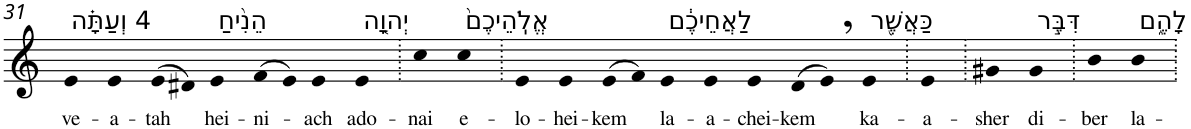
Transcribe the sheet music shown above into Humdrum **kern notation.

**kern	**text
*part1	*part1
*staff1	*staff1
*I"Piano	*
*I'Pno	*
!!LO:PB:g=z
*clefG2	*
*k[]	*
=31	=31
!LO:TX:a:t=4 וְעַתָּ֗ה	!
!	!LO:LY:b
4e	ve-
!	!LO:LY:b
4e	-a-
!	!LO:LY:b
(>8e	-tah
8d#X)	.
!LO:TX:a:t=הֵנִ֨יחַ	!
!	!LO:LY:b
4e	hei-
!	!LO:LY:b
(>8f	-ni-
8e)	.
!	!LO:LY:b
4e	-ach
!LO:TX:a:t=יְהוָ֤ה	!
!	!LO:LY:b
4e	ado-
=32.	=32.
!	!LO:LY:b
4cc	-nai
!LO:TX:a:t=אֱלֹֽהֵיכֶם֙	!
!	!LO:LY:b
4cc	e-
=33.	=33.
!	!LO:LY:b
4e	-lo-
!	!LO:LY:b
4e	-hei-
!	!LO:LY:b
(>8e	-kem
8f)	.
!LO:TX:a:t=לַאֲחֵיכֶ֔ם	!
!	!LO:LY:b
4e	la-
!	!LO:LY:b
4e	-a-
!	!LO:LY:b
4e	-chei-
!	!LO:LY:b
(>8d	-kem
8e,)	.
!LO:TX:a:t=כַּאֲשֶׁ֖ר	!
!	!LO:LY:b
4e	ka-
=34.	=34.
!	!LO:LY:b
4e	-a-
=35.	=35.
!	!LO:LY:b
4g#X	-sher
!LO:TX:a:t=דִּבֶּ֣ר	!
!	!LO:LY:b
4g#	di-
=36.	=36.
!	!LO:LY:b
4b	-ber
!LO:TX:a:t=לָהֶ֑ם	!
!	!LO:LY:b
4b	la-
=.	=.
*-	*-
